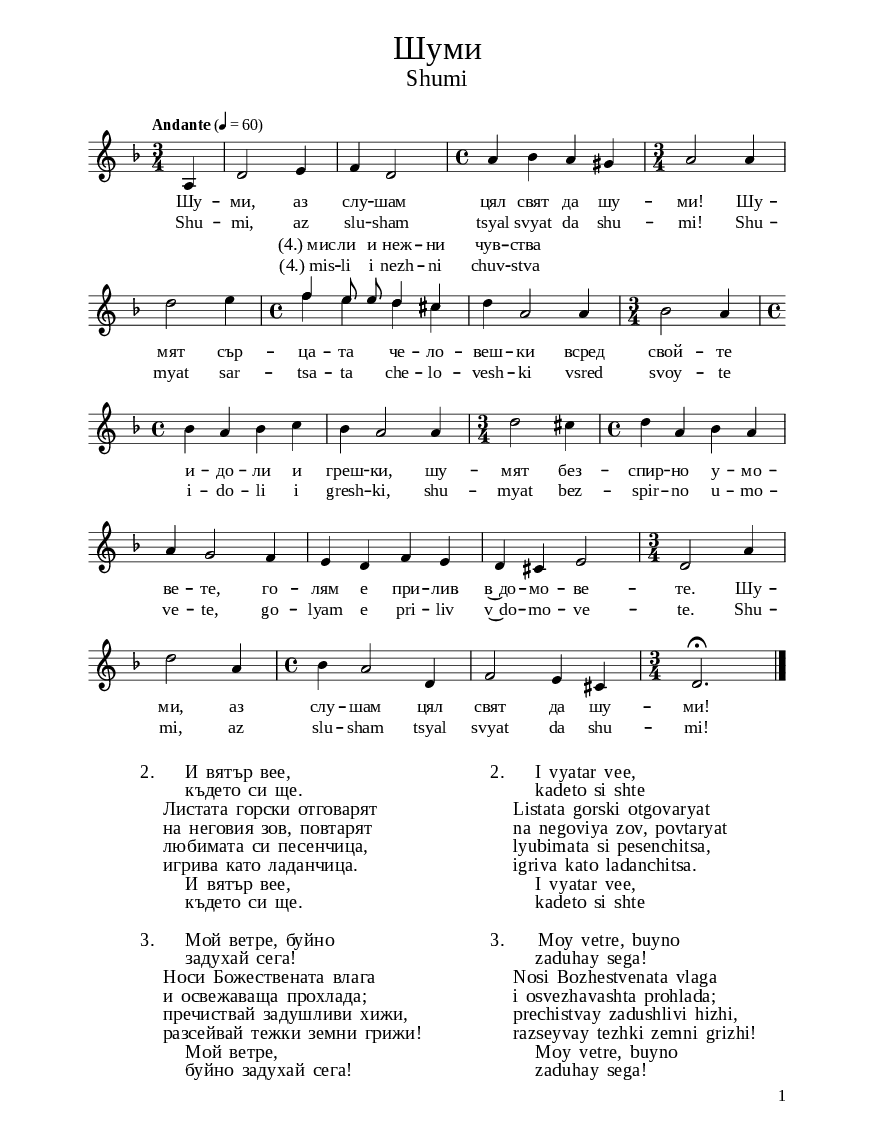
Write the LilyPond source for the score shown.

\version "2.24.0"

% include paper part and global functions
\include "include/globals.ily"

\bookpart {
  \include "include/bookpart-paper.ily"
  \score {
    \include "include/score-layout.ily"

    <<
      \new Lyrics = "tempVoiceLyricsBG" \with {
        % lyrics above a staff should have this override
        \override VerticalAxisGroup.staff-affinity = #DOWN
      }
      \new Lyrics = "tempVoiceLyricsEN" \with {
        \override VerticalAxisGroup.staff-affinity = #DOWN
      }
      \new Voice = "mainVoice" \absolute  {
        \clef treble
        \key d \minor
        \time 3/4
        \tempoFunc "Andante" 4 "60"
        \partial 4
        \autoBeamOff

        a4 | d'2 e'4 | f'4 d'2 | \time 4/4  a'4 bes' a' gis' | \time 3/4  a'2 a'4 \break |
        d''2 e''4 | \time 4/4

        <<
          % now temporary add a second voice
          {
            \voiceTwo % this voice is in the same context as parent
            f''4 e'' d'' cis'' | d''4 \stemUp a'2 \stemNeutral
          }
          \new Voice = "tempVoice" {
            % this is a new voice context
            \voiceOne \autoBeamOff
            f''4 e''8 e'' d''4 cis'' | \hideNotes d''4 \stemDown a'2 \stemNeutral \unHideNotes
          }
        >>
        \oneVoice

        a'4 | \time 3/4  bes'2 a'4 | \break

        \time 4/4  bes'4 a' bes' c'' | bes'4 a'2 a'4 | \time 3/4  d''2 cis''4 | \time 4/4  d''4 a' bes' a' \break |
        a'4 g'2 f'4 |  e'4 d' f' e' | d'4 cis' e'2 | \time 3/4  d'2 a'4 \break |
        d''2 a'4 | \time 4/4  bes'4 a'2 d'4 |  f'2 e'4 cis' | \time 3/4  d'2.\fermata | \bar "|." \break
      }

      \new Lyrics \lyricsto "mainVoice" {
        Шу -- ми,
        аз слу -- шам цял свят да шу -- ми! Шу -- мят
        сър -- ца -- та че -- ло --  веш -- ки всред
        свой -- те и -- до -- ли и греш -- ки, шу -- мят
        без -- спир -- но у -- мо -- ве -- те, го -- лям
        е при -- лив в~до -- мо -- ве -- те. Шу -- ми,
        аз слу -- шам цял свят да шу -- ми!
      }

      \context Lyrics = "tempVoiceLyricsBG" {
        \lyricsto "tempVoice" {
          "(4.) мис" -- ли и неж -- ни чув -- ства
        }
      }

      \new Lyrics \lyricsto "mainVoice" {
        Shu -- mi,
        az slu -- sham tsyal svyat da shu -- mi! Shu -- myat
        sar -- tsa -- ta che -- lo --  vesh -- ki vsred
        svoy -- te i -- do -- li i gresh -- ki, shu -- myat
        bez -- spir -- no u -- mo -- ve -- te, go -- lyam
        e pri -- liv v~do -- mo -- ve -- te. Shu -- mi,
        az slu -- sham tsyal svyat da shu -- mi!
      }

      \context Lyrics = "tempVoiceLyricsEN" {
        \lyricsto "tempVoice" {
          "(4.) mis" -- li i nezh -- ni chuv -- stva
        }
      }

    >>



    \header {
      title = \titleFunc "Шуми" "Shumi"
    }

    \midi{}

  } % score



  \markup \fontsize #+1.7 {
    \hspace #5
    \override #'(baseline-skip . 1.8)
    \column {
      \line {   2.  "   "  И вятър вее, }

      \line {   "   "    "   "       където си ще.}

      \line {   "   "Листата горски отговарят}

      \line {   "   "на неговия зов, повтарят}

      \line {   "   "любимата си песенчица,}

      \line {   "   "игрива като ладанчица.}

      \line {  "   "    "   "И вятър вее, }

      \line {    "   "    "   "където си ще.}


      \line { " " }
      \line {   3. "   "  Мой ветре, буйно }

      \line {   "   "    "   "  задухай сега!}

      \line {   "   "Носи Божествената влага}

      \line {   "   "и освежаваща прохлада;}

      \line {   "   "пречиствай задушливи хижи,}

      \line {   "   "разсейвай тежки земни грижи!}

      \line {    "   "    "   "Мой ветре, }

      \line {    "   "    "   "буйно задухай сега!}

    }

    \hspace #6
    \override #'(baseline-skip . 1.8)
    \column {
      \line {   2.  "   "       I vyatar vee, }
      \line {   "   "    "   "      kadeto si shte}

      \line {   "   "Listata gorski otgovaryat}

      \line {   "   "na negoviya zov, povtaryat}

      \line {   "   "lyubimata si pesenchitsa,}

      \line {   "   "igriva kato ladanchitsa.}

      \line {   "   "    "   "      I vyatar vee, }
      \line {   "   "    "   "     kadeto si shte}


      \line { " " }
      \line {  3. " " " " Moy vetre, buyno}

      \line {    "   "    "   " zaduhay sega!}

      \line {   "   "Nosi Bozhestvenata vlaga}

      \line {   "   "i osvezhavashta prohlada;}

      \line {   "   "prechistvay zadushlivi hizhi,}

      \line {   "   "razseyvay tezhki zemni grizhi!}

      \line {    "   "    "   "Moy vetre, buyno }

      \line {    "   "    "   "zaduhay sega!}


    } %column
  } % markup

  \pageBreak

  \markup \fontsize #bgCoupletFontSize {
    \hspace #1
    \override #`(baseline-skip . ,bgCoupletBaselineSkip) % affects space between column lines
    \column {




      \line {   4.  "   "        Задухай, ветре, }
      \line {   "   "    "   "         света разведри!}

      \line {   "   "При чисти мисли и нежни чувства}

      \line {   "   "цъфтят Божествени изкуства;}

      \line {   "   "навред да просияе радост,}

      \line {   "   "навред да диша свежа младост.}

      \line {  "   "    "   " Задухай, ветре, }
      \line {   "   "    "   " света избистри}
    }



    \hspace #3
    \override #`(baseline-skip . ,bgCoupletBaselineSkip) % affects space between column lines
    \column {

      \line {   4.  "   "         Zaduhay, vetre, }
      \line {   "   "    "   "         sveta razvedri!}

      \line {   "   "Pri chisti misli i nezhni chuvstva}

      \line {   "   "tsaftyat Bozhestveni izkustva;}

      \line {   "   "navred da prosiyae radost,}

      \line {   "   "navred da disha svezha mladost.}

      \line {  "   "    "   "Zaduhay, vetre, }

      \line {  "   "    "   "sveta izbistri!}


    } %column
  } % markup

  \markup \empty-two

  % include foreign translation(s) of the song
  \version "2.24.0"

\markup \fill-line { \fontsize #deTitleFontSize "Es lärmt" }
\markup \null
\markup \fontsize #deCoupletFontSize {
  \hspace #10
  \override #`(baseline-skip . ,deCoupletBaselineSkip)

  \column {


    \line {   1. "   "Es lärmt, }
     \line {   "   " "   " ich höre,}

    \line {   "   "die ganze Welt lärmen! }

    \line {   "   "Die Herzen der Menschen lärmen }

    \line {   "   "zwischen ihren Idolen und Fehlern; }

    \line {   "   "die Gehirne lärmen unaufhörlich. }

    \line {   "   "Es ist eine große Flut in den Häusern. }

    \line {   "   "Es lärmt, ich höre,}

    \line {   "   "die ganze Welt lärmen!}

    \line { " " }
    \line {   2.  "   " Und der Wind weht, }

    \line {   "   " "   "wohin er will. }

    \line {   "   "Die Blätter des Waldes antworten }

    \line {   "   "auf seinen Ruf; sie wiederholen ihr Lieblingsliedchen,}

    \line {   "   "spielerisch wie ein tanzendes Mädchen.}

    \line {   "   " "   "Und der Wind weht, }

    \line {   "   " "   " wohin er will.}

    \line { " " }

    \line {   3. "   "Oh, mein Wind, }

    \line {   "   "  "   "wehe nun stark! }

    \line {   "   "Bringe die göttliche Feuchtigkeit}

    \line {   "   "und die belebende Frische, }

    \line {   "   "reinige die stickigen Hütten}

    \line {   "   "und zerstreue die schweren irdischen Sorgen!}

    \line {   "   " "   "Oh, mein Wind,}

    \line {   "   " "   "wehe nun stark!}

    \line { " " }
    \line {   4. "   " Wehe, Wind, }

    \line {   "   " "   " muntere die Welt auf! }

    \line {   "   "Bei reinen Gedanken und zarten Gefühlen }

    \line {   "   "erblühen die göttlichen Künste;}

    \line {   "   "möge überall Freude erstrahlen}

    \line {   "   "und möge [man] überall frische Jugend atmen! }

    \line {   "   " "   "Wehe, Wind, }

    \line {   "   " "   "kläre die Welt!}

    \line { " " }
    \line { "   " \italic { Refrain } ... }
  }
}



} % bookpart
